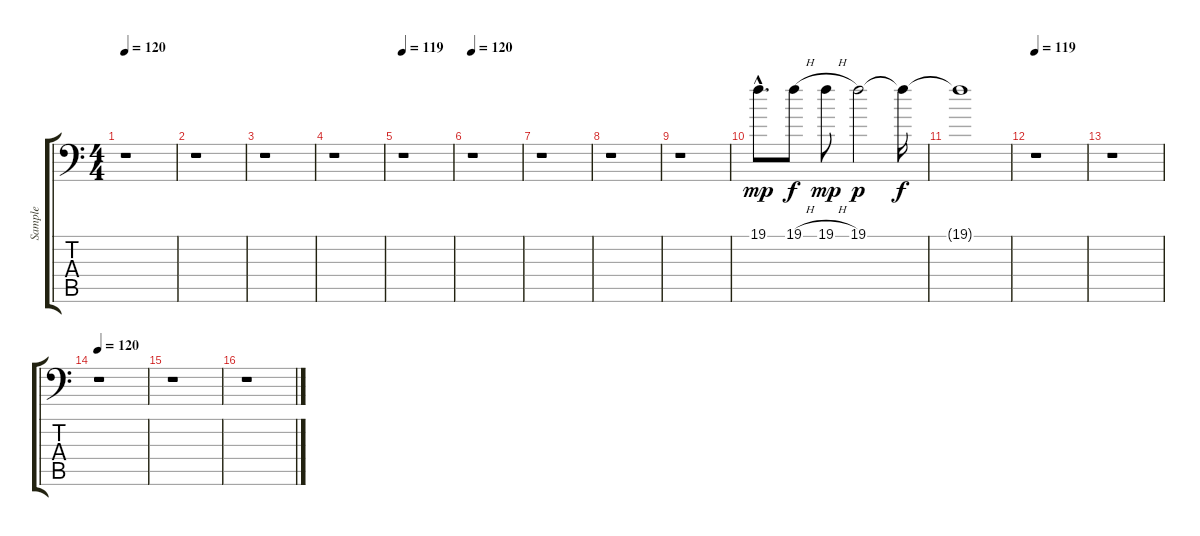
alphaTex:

\track ("Sample" "Sample") {instrument recorder}
\staff {score tabs}
\tuning (Bb3 F3 Db3 Ab2 Eb2 Bb1) {hide}
\ts (4 4)
\tempo 120
\clef f4
\ks c
r.1{dy f} |
r.1 |
r.1 |
r.1 |
\tempo 119
r.1 |
\tempo 120
r.1 |
r.1 |
r.1 |
r.1 |
19.1{hac}.8{d dy mp volume 13 instrument pad6metallic} 19.1{h}.8{dy f volume 13 instrument pad6metallic} 19.1{h}.8{dy mp volume 13 instrument pad6metallic} 19.1.2{dy p volume 13 instrument pad6metallic} 19.1{t}.16{dy f volume 13 instrument pad6metallic} |
19.1{t}.1{volume 13 instrument pad6metallic} |
\tempo 119
r.1{volume 15 balance 8 instrument recorder} |
r.1 |
\tempo 120
r.1 |
r.1 |
r.1
